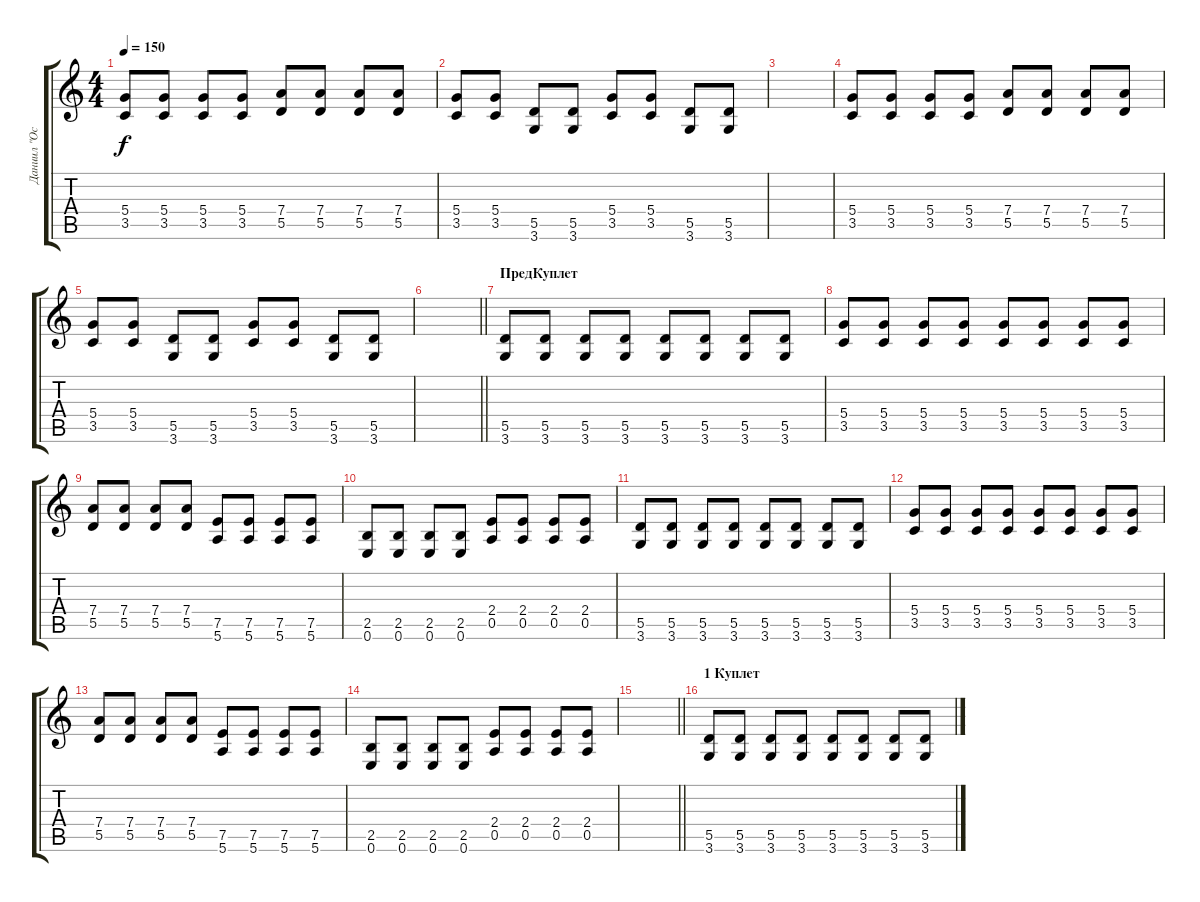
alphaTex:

\track ("Даниил \"Остин\" Шамаев" "Даниил \"Ос") {instrument overdrivenguitar}
\staff {score tabs}
\tuning (E4 B3 G3 D3 A2 E2) {hide}
\ts (4 4)
\tempo 150
\clef g2
\ks c
(5.4 3.5).8{dy f} (5.4 3.5).8 (5.4 3.5).8 (5.4 3.5).8 (7.4 5.5).8 (7.4 5.5).8 (7.4 5.5).8 (7.4 5.5).8 |
(5.4 3.5).8 (5.4 3.5).8 (5.5 3.6).8 (5.5 3.6).8 (5.4 3.5).8 (5.4 3.5).8 (5.5 3.6).8 (5.5 3.6).8 |
|
(5.4 3.5).8 (5.4 3.5).8 (5.4 3.5).8 (5.4 3.5).8 (7.4 5.5).8 (7.4 5.5).8 (7.4 5.5).8 (7.4 5.5).8 |
(5.4 3.5).8 (5.4 3.5).8 (5.5 3.6).8 (5.5 3.6).8 (5.4 3.5).8 (5.4 3.5).8 (5.5 3.6).8 (5.5 3.6).8 |
\barLineRight lightlight
|
\section ("" "ПредКуплет")
(5.5 3.6).8 (5.5 3.6).8 (5.5 3.6).8 (5.5 3.6).8 (5.5 3.6).8 (5.5 3.6).8 (5.5 3.6).8 (5.5 3.6).8 |
(5.4 3.5).8 (5.4 3.5).8 (5.4 3.5).8 (5.4 3.5).8 (5.4 3.5).8 (5.4 3.5).8 (5.4 3.5).8 (5.4 3.5).8 |
(7.4 5.5).8 (7.4 5.5).8 (7.4 5.5).8 (7.4 5.5).8 (7.5 5.6).8 (7.5 5.6).8 (7.5 5.6).8 (7.5 5.6).8 |
(2.5 0.6).8 (2.5 0.6).8 (2.5 0.6).8 (2.5 0.6).8 (2.4 0.5).8 (2.4 0.5).8 (2.4 0.5).8 (2.4 0.5).8 |
(5.5 3.6).8 (5.5 3.6).8 (5.5 3.6).8 (5.5 3.6).8 (5.5 3.6).8 (5.5 3.6).8 (5.5 3.6).8 (5.5 3.6).8 |
(5.4 3.5).8 (5.4 3.5).8 (5.4 3.5).8 (5.4 3.5).8 (5.4 3.5).8 (5.4 3.5).8 (5.4 3.5).8 (5.4 3.5).8 |
(7.4 5.5).8 (7.4 5.5).8 (7.4 5.5).8 (7.4 5.5).8 (7.5 5.6).8 (7.5 5.6).8 (7.5 5.6).8 (7.5 5.6).8 |
(2.5 0.6).8 (2.5 0.6).8 (2.5 0.6).8 (2.5 0.6).8 (2.4 0.5).8 (2.4 0.5).8 (2.4 0.5).8 (2.4 0.5).8 |
\barLineRight lightlight
|
\section ("" "1 Куплет")
(5.5 3.6).8 (5.5 3.6).8 (5.5 3.6).8 (5.5 3.6).8 (5.5 3.6).8 (5.5 3.6).8 (5.5 3.6).8 (5.5 3.6).8
